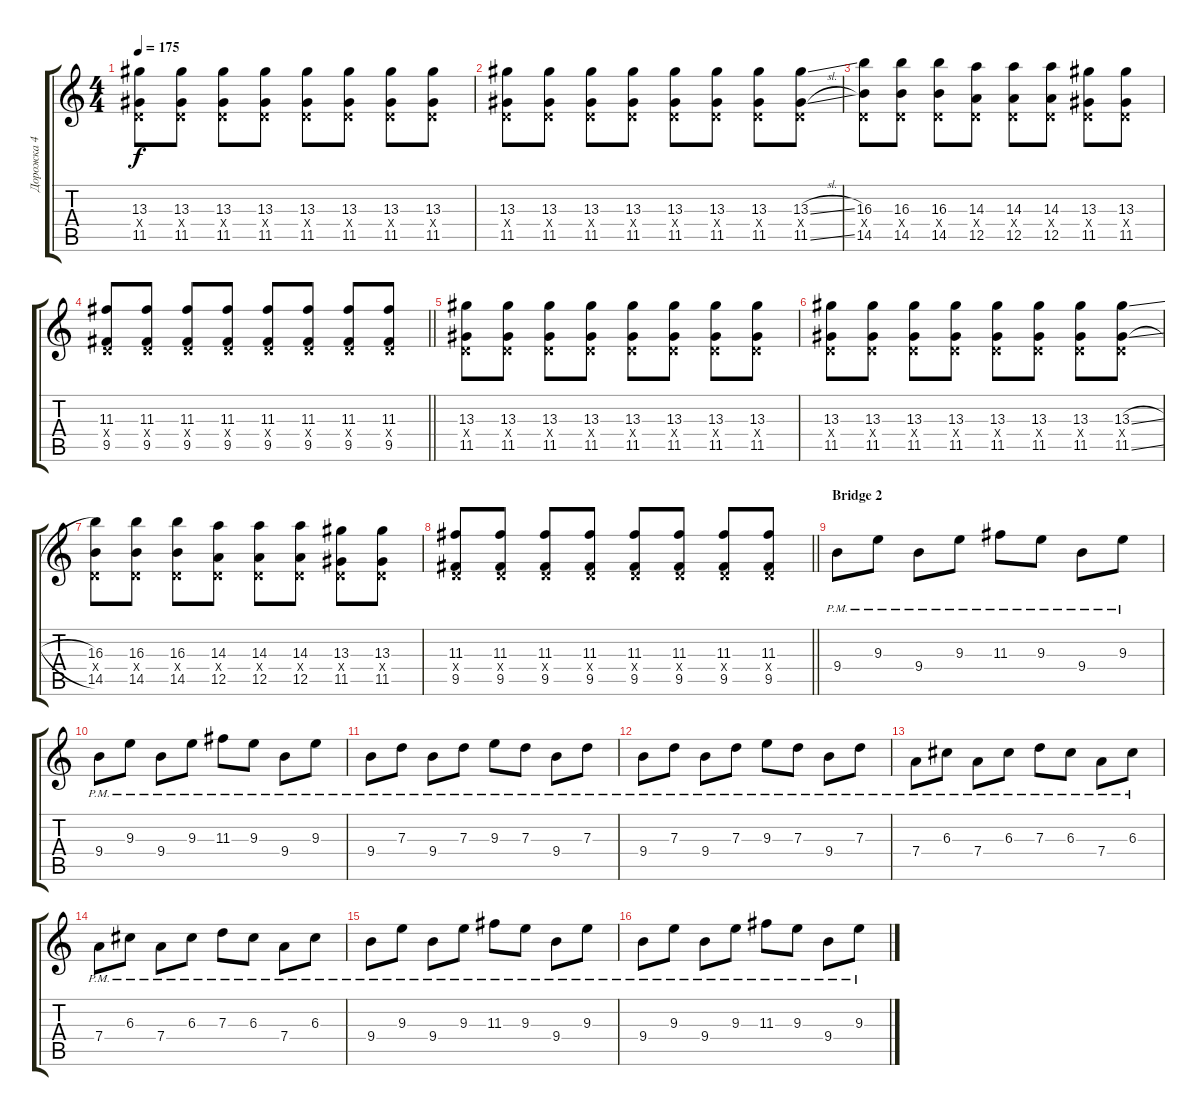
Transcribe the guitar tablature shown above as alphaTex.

\track ("Дорожка 4" "Дорожка 4") {instrument overdrivenguitar}
\staff {score tabs}
\tuning (E4 B3 G3 D3 A2 E2) {hide}
\ts (4 4)
\tempo 175
\clef g2
\ks c
(13.3 0.4{x} 11.5).8{dy f} (13.3 0.4{x} 11.5).8 (13.3 0.4{x} 11.5).8 (13.3 0.4{x} 11.5).8 (13.3 0.4{x} 11.5).8 (13.3 0.4{x} 11.5).8 (13.3 0.4{x} 11.5).8 (13.3 0.4{x} 11.5).8 |
(13.3 0.4{x} 11.5).8 (13.3 0.4{x} 11.5).8 (13.3 0.4{x} 11.5).8 (13.3 0.4{x} 11.5).8 (13.3 0.4{x} 11.5).8 (13.3 0.4{x} 11.5).8 (13.3 0.4{x} 11.5).8 (13.3{sl} 0.4{x} 11.5{sl}).8 |
(16.3 0.4{x} 14.5).8 (16.3 0.4{x} 14.5).8 (16.3 0.4{x} 14.5).8 (14.3 0.4{x} 12.5).8 (14.3 0.4{x} 12.5).8 (14.3 0.4{x} 12.5).8 (13.3 0.4{x} 11.5).8 (13.3 0.4{x} 11.5).8 |
\barLineRight lightlight
(11.3 0.4{x} 9.5).8 (11.3 0.4{x} 9.5).8 (11.3 0.4{x} 9.5).8 (11.3 0.4{x} 9.5).8 (11.3 0.4{x} 9.5).8 (11.3 0.4{x} 9.5).8 (11.3 0.4{x} 9.5).8 (11.3 0.4{x} 9.5).8 |
(13.3 0.4{x} 11.5).8 (13.3 0.4{x} 11.5).8 (13.3 0.4{x} 11.5).8 (13.3 0.4{x} 11.5).8 (13.3 0.4{x} 11.5).8 (13.3 0.4{x} 11.5).8 (13.3 0.4{x} 11.5).8 (13.3 0.4{x} 11.5).8 |
(13.3 0.4{x} 11.5).8 (13.3 0.4{x} 11.5).8 (13.3 0.4{x} 11.5).8 (13.3 0.4{x} 11.5).8 (13.3 0.4{x} 11.5).8 (13.3 0.4{x} 11.5).8 (13.3 0.4{x} 11.5).8 (13.3{sl} 0.4{x} 11.5{sl}).8 |
(16.3 0.4{x} 14.5).8 (16.3 0.4{x} 14.5).8 (16.3 0.4{x} 14.5).8 (14.3 0.4{x} 12.5).8 (14.3 0.4{x} 12.5).8 (14.3 0.4{x} 12.5).8 (13.3 0.4{x} 11.5).8 (13.3 0.4{x} 11.5).8 |
\barLineRight lightlight
(11.3 0.4{x} 9.5).8 (11.3 0.4{x} 9.5).8 (11.3 0.4{x} 9.5).8 (11.3 0.4{x} 9.5).8 (11.3 0.4{x} 9.5).8 (11.3 0.4{x} 9.5).8 (11.3 0.4{x} 9.5).8 (11.3 0.4{x} 9.5).8 |
\section ("" "Bridge 2")
9.4{pm}.8 9.3{pm}.8 9.4{pm}.8 9.3{pm}.8 11.3{pm}.8 9.3{pm}.8 9.4{pm}.8 9.3{pm}.8 |
9.4{pm}.8 9.3{pm}.8 9.4{pm}.8 9.3{pm}.8 11.3{pm}.8 9.3{pm}.8 9.4{pm}.8 9.3{pm}.8 |
9.4{pm}.8 7.3{pm}.8 9.4{pm}.8 7.3{pm}.8 9.3{pm}.8 7.3{pm}.8 9.4{pm}.8 7.3{pm}.8 |
9.4{pm}.8 7.3{pm}.8 9.4{pm}.8 7.3{pm}.8 9.3{pm}.8 7.3{pm}.8 9.4{pm}.8 7.3{pm}.8 |
7.4{pm}.8 6.3{pm}.8 7.4{pm}.8 6.3{pm}.8 7.3{pm}.8 6.3{pm}.8 7.4{pm}.8 6.3{pm}.8 |
7.4{pm}.8 6.3{pm}.8 7.4{pm}.8 6.3{pm}.8 7.3{pm}.8 6.3{pm}.8 7.4{pm}.8 6.3{pm}.8 |
9.4{pm}.8 9.3{pm}.8 9.4{pm}.8 9.3{pm}.8 11.3{pm}.8 9.3{pm}.8 9.4{pm}.8 9.3{pm}.8 |
9.4{pm}.8 9.3{pm}.8 9.4{pm}.8 9.3{pm}.8 11.3{pm}.8 9.3{pm}.8 9.4{pm}.8 9.3{pm}.8
